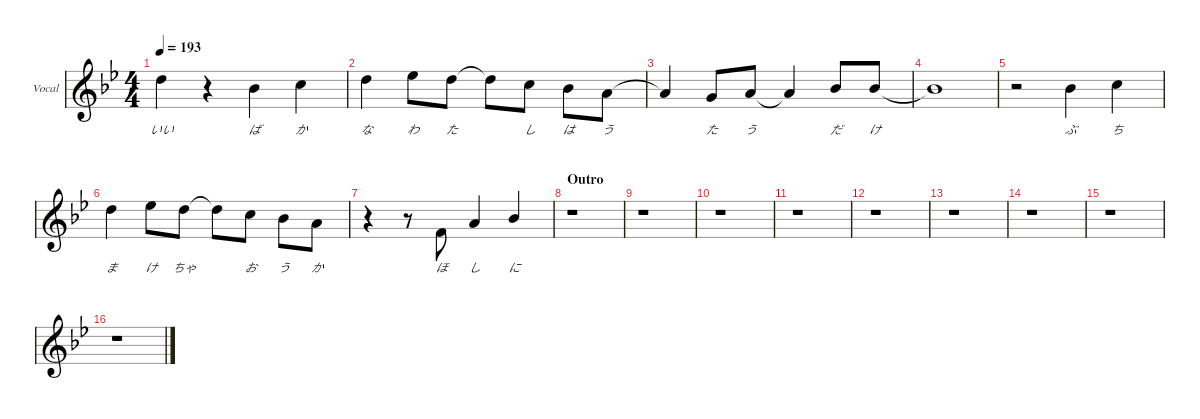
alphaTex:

\defaultSystemsLayout 4
\hideDynamics
\bracketExtendMode nobrackets
\firstSystemTrackNameOrientation horizontal
\track ("Vocal" "Vocal") {defaultSystemsLayout 4 mute instrument lead7fifths}
\staff {score}
\tuning (E4 B3 G3 D3 A2 E2)
\ts (4 4)
\tempo 193
\clef g2
\scale
0.234184
\ks bb
10.1{acc forcenatural}.4{lyrics (0 "いい") lyrics (1 "") lyrics (2 "") lyrics (3 "") lyrics (4 "") dy f beam Down} r.4{beam Down} 6.1{acc b}.4{lyrics (0 "ば") lyrics (1 "") lyrics (2 "") lyrics (3 "") lyrics (4 "") beam Down} 8.1{acc forcenatural}.4{lyrics (0 "か") lyrics (1 "") lyrics (2 "") lyrics (3 "") lyrics (4 "") beam Down} |
\scale
0.29646 10.1{acc forcenatural}.4{lyrics (0 "な") lyrics (1 "") lyrics (2 "") lyrics (3 "") lyrics (4 "") beam Down} 11.1{acc b}.8{lyrics (0 "わ") lyrics (1 "") lyrics (2 "") lyrics (3 "") lyrics (4 "") beam Down} 10.1{acc forcenatural}.8{lyrics (0 "た") lyrics (1 "") lyrics (2 "") lyrics (3 "") lyrics (4 "") beam Down} 10.1{t acc forcenatural}.8{beam Down} 8.1{acc forcenatural}.8{lyrics (0 "し") lyrics (1 "") lyrics (2 "") lyrics (3 "") lyrics (4 "") beam Down} 6.1{acc b}.8{lyrics (0 "は") lyrics (1 "") lyrics (2 "") lyrics (3 "") lyrics (4 "") beam Down} 5.1{acc forcenatural}.8{lyrics (0 "う") lyrics (1 "") lyrics (2 "") lyrics (3 "") lyrics (4 "") beam Down} |
\scale
0.235171 5.1{t acc forcenatural}.4{beam Up} 3.1{acc forcenatural}.8{lyrics (0 "た") lyrics (1 "") lyrics (2 "") lyrics (3 "") lyrics (4 "") beam Up} 5.1{acc forcenatural}.8{lyrics (0 "う") lyrics (1 "") lyrics (2 "") lyrics (3 "") lyrics (4 "") beam Up} 5.1{t acc forcenatural}.4{beam Up} 6.1{acc b}.8{lyrics (0 "だ") lyrics (1 "") lyrics (2 "") lyrics (3 "") lyrics (4 "") beam Up} 6.1{acc b}.8{lyrics (0 "け") lyrics (1 "") lyrics (2 "") lyrics (3 "") lyrics (4 "") beam Up} |
\scale
0.234184 6.1{t acc b}.1{beam Down} |
\scale
0.234184 r.2{beam Down} 6.1{acc b}.4{lyrics (0 "ぶ") lyrics (1 "") lyrics (2 "") lyrics (3 "") lyrics (4 "") beam Down} 8.1{acc forcenatural}.4{lyrics (0 "ち") lyrics (1 "") lyrics (2 "") lyrics (3 "") lyrics (4 "") beam Down} |
\scale
0.531632 10.1{acc forcenatural}.4{lyrics (0 "ま") lyrics (1 "") lyrics (2 "") lyrics (3 "") lyrics (4 "") beam Down} 11.1{acc b}.8{lyrics (0 "け") lyrics (1 "") lyrics (2 "") lyrics (3 "") lyrics (4 "") beam Down} 10.1{acc forcenatural}.8{lyrics (0 "ちゃ") lyrics (1 "") lyrics (2 "") lyrics (3 "") lyrics (4 "") beam Down} 10.1{t acc forcenatural}.8{beam Down} 8.1{acc forcenatural}.8{lyrics (0 "お") lyrics (1 "") lyrics (2 "") lyrics (3 "") lyrics (4 "") beam Down} 6.1{acc b}.8{lyrics (0 "う") lyrics (1 "") lyrics (2 "") lyrics (3 "") lyrics (4 "") beam Down} 5.1{acc forcenatural}.8{lyrics (0 "か") lyrics (1 "") lyrics (2 "") lyrics (3 "") lyrics (4 "") beam Down} |
\scale
0.468368 r.4{beam Down} r.8{beam Down} 1.1{acc forcenatural}.8{lyrics (0 "ほ") lyrics (1 "") lyrics (2 "") lyrics (3 "") lyrics (4 "") beam Up} 5.1{acc forcenatural}.4{lyrics (0 "し") lyrics (1 "") lyrics (2 "") lyrics (3 "") lyrics (4 "") beam Up} 6.1{acc b}.4{lyrics (0 "に") lyrics (1 "") lyrics (2 "") lyrics (3 "") lyrics (4 "") beam Up} |
\section ("" "Outro")
\scale
0.296461 r.1{beam Down} |
\scale
0.235172 r.1{beam Down} |
\scale
0.234184 r.1{beam Down} |
\scale
0.234184 r.1{beam Down} |
\scale
0.29646 r.1{beam Down} |
\scale
0.235172 r.1{beam Down} |
\scale
0.234184 r.1{beam Down} |
\scale
0.234184 r.1{beam Down} |
\scale
0.29646 r.1{beam Down}
